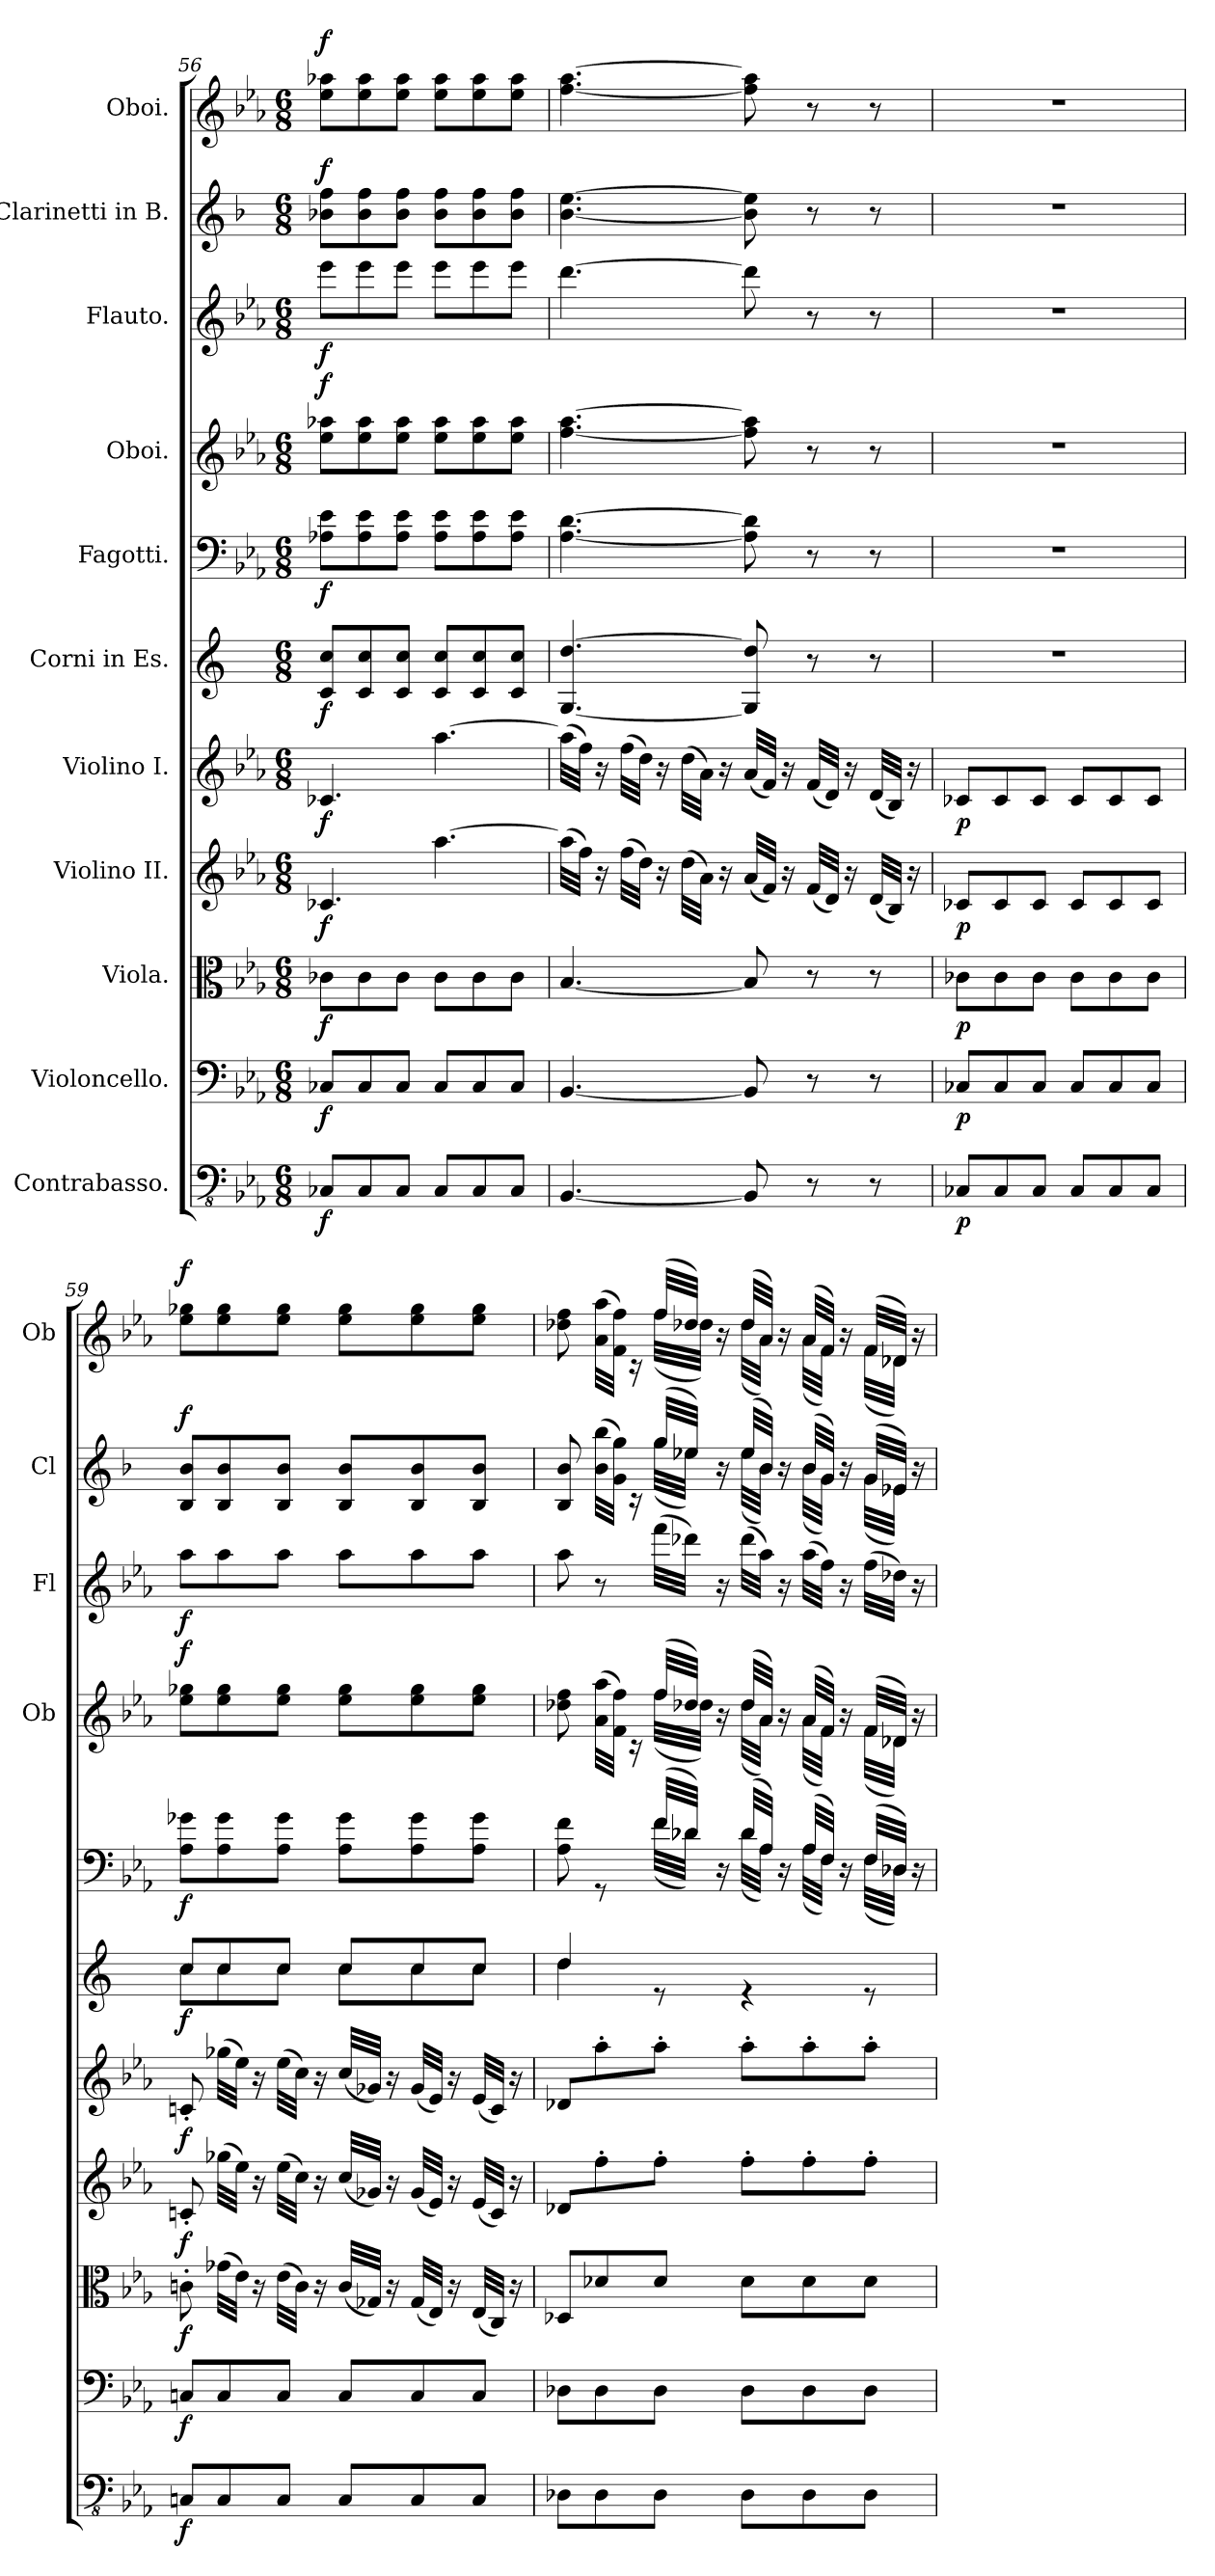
**kern	**dynam	**kern	**dynam	**kern	**dynam	**kern	**dynam	**kern	**dynam	**kern	**dynam	**kern	**dynam	**kern	**text	**text	**dynam	**kern	**dynam	**kern	**text	**dynam	**kern	**text	**text	**dynam
*part11	*part11	*part10	*part10	*part9	*part9	*part8	*part8	*part7	*part7	*part6	*part6	*part5	*part5	*part4	*part4	*part4	*part4	*part3	*part3	*part2	*part2	*part2	*part1	*part1	*part1	*part1
*staff11	*staff11	*staff10	*staff10	*staff9	*staff9	*staff8	*staff8	*staff7	*staff7	*staff6	*staff6	*staff5	*staff5	*staff4	*staff4	*staff4	*staff4	*staff3	*staff3	*staff2	*staff2	*staff2	*staff1	*staff1	*staff1	*staff1
*I"Contrabasso.	*	*I"Violoncello.	*	*I"Viola.	*	*I"Violino II.	*	*I"Violino I.	*	*I"Corni in Es.	*	*I"Fagotti.	*	*I"Oboi.	*	*	*	*I"Flauto.	*	*I"Clarinetti in B.	*	*	*I"Oboi.	*	*	*
*	*	*	*	*	*	*	*	*	*	*	*	*	*	*I'Ob	*	*	*	*I'Fl	*	*I'Cl	*	*	*I'Ob	*	*	*
*clefFv4	*	*clefF4	*	*clefC3	*	*clefG2	*	*clefG2	*	*clefG2	*	*clefF4	*	*clefG2	*	*	*	*clefG2	*	*clefG2	*	*	*clefG2	*	*	*
*	*	*	*	*	*	*	*	*	*	*ITrd5c9	*	*	*	*	*	*	*	*	*	*ITrd1c2	*	*	*	*	*	*
*k[b-e-a-]	*	*k[b-e-a-]	*	*k[b-e-a-]	*	*k[b-e-a-]	*	*k[b-e-a-]	*	*k[b-e-a-]	*	*k[b-e-a-]	*	*k[b-e-a-]	*	*	*	*k[b-e-a-]	*	*k[b-e-a-]	*	*	*k[b-e-a-]	*	*	*
*M6/8	*	*M6/8	*	*M6/8	*	*M6/8	*	*M6/8	*	*M6/8	*	*M6/8	*	*M6/8	*	*	*	*M6/8	*	*M6/8	*	*	*M6/8	*	*	*
=56	=56	=56	=56	=56	=56	=56	=56	=56	=56	=56	=56	=56	=56	=56	=56	=56	=56	=56	=56	=56	=56	=56	=56	=56	=56	=56
!	!LO:DY:b	!	!LO:DY:b	!	!LO:DY:b	!	!LO:DY:b	!	!LO:DY:b	!	!LO:DY:b	!	!LO:DY:b	!	!	!	!LO:DY:b	!	!LO:DY:b	!	!	!LO:DY:b	!	!	!	!LO:DY:b
8CC-X/L	f	8C-X/L	f	8c-X\L	f	4.c-X/	f	4.c-X/	f	8E-/ 8e-/L	f	8A-X\ 8e-\L	f	8ee-\ 8aa-X\L	.	.	f	8eee-\L	f	8a-X\ 8ee-\L	.	f	8ee-\ 8aa-X\L	.	.	f
8CC-/	.	8C-/	.	8c-\	.	.	.	.	.	8E-/ 8e-/	.	8A-\ 8e-\	.	8ee-\ 8aa-\	.	.	.	8eee-\	.	8a-\ 8ee-\	.	.	8ee-\ 8aa-\	.	.	.
8CC-/J	.	8C-/J	.	8c-\J	.	.	.	.	.	8E-/ 8e-/J	.	8A-\ 8e-\J	.	8ee-\ 8aa-\J	.	.	.	8eee-\J	.	8a-\ 8ee-\J	.	.	8ee-\ 8aa-\J	.	.	.
8CC-/L	.	8C-/L	.	8c-\L	.	[4.aa-\	.	[4.aa-\	.	8E-/ 8e-/L	.	8A-\ 8e-\L	.	8ee-\ 8aa-\L	.	.	.	8eee-\L	.	8a-\ 8ee-\L	.	.	8ee-\ 8aa-\L	.	.	.
8CC-/	.	8C-/	.	8c-\	.	.	.	.	.	8E-/ 8e-/	.	8A-\ 8e-\	.	8ee-\ 8aa-\	.	.	.	8eee-\	.	8a-\ 8ee-\	.	.	8ee-\ 8aa-\	.	.	.
8CC-/J	.	8C-/J	.	8c-\J	.	.	.	.	.	8E-/ 8e-/J	.	8A-\ 8e-\J	.	8ee-\ 8aa-\J	.	.	.	8eee-\J	.	8a-\ 8ee-\J	.	.	8ee-\ 8aa-\J	.	.	.
=57	=57	=57	=57	=57	=57	=57	=57	=57	=57	=57	=57	=57	=57	=57	=57	=57	=57	=57	=57	=57	=57	=57	=57	=57	=57	=57
[4.BBB-/	.	[4.BB-/	.	[4.B-/	.	(>32aa-\LLL]	.	(>32aa-\LLL]	.	[4.BB-/ [4.f/	.	[4.A-\ [4.d\	.	[4.ff\ [4.aa-\	.	.	.	[4.ddd\	.	[4.a-\ [4.dd\	.	.	[4.ff\ [4.aa-\	.	.	.
.	.	.	.	.	.	32ff\JJJ)	.	32ff\JJJ)	.	.	.	.	.	.	.	.	.	.	.	.	.	.	.	.	.	.
.	.	.	.	.	.	16r	.	16r	.	.	.	.	.	.	.	.	.	.	.	.	.	.	.	.	.	.
.	.	.	.	.	.	(>32ff\LLL	.	(>32ff\LLL	.	.	.	.	.	.	.	.	.	.	.	.	.	.	.	.	.	.
.	.	.	.	.	.	32dd\JJJ)	.	32dd\JJJ)	.	.	.	.	.	.	.	.	.	.	.	.	.	.	.	.	.	.
.	.	.	.	.	.	16r	.	16r	.	.	.	.	.	.	.	.	.	.	.	.	.	.	.	.	.	.
.	.	.	.	.	.	(>32dd\LLL	.	(>32dd\LLL	.	.	.	.	.	.	.	.	.	.	.	.	.	.	.	.	.	.
.	.	.	.	.	.	32a-\JJJ)	.	32a-\JJJ)	.	.	.	.	.	.	.	.	.	.	.	.	.	.	.	.	.	.
.	.	.	.	.	.	16r	.	16r	.	.	.	.	.	.	.	.	.	.	.	.	.	.	.	.	.	.
8BBB-/]	.	8BB-/]	.	8B-/]	.	(<32a-/LLL	.	(<32a-/LLL	.	8BB-/] 8f/]	.	8A-\] 8d\]	.	8ff\] 8aa-\]	.	.	.	8ddd\]	.	8a-\] 8dd\]	.	.	8ff\] 8aa-\]	.	.	.
.	.	.	.	.	.	32f/JJJ)	.	32f/JJJ)	.	.	.	.	.	.	.	.	.	.	.	.	.	.	.	.	.	.
.	.	.	.	.	.	16r	.	16r	.	.	.	.	.	.	.	.	.	.	.	.	.	.	.	.	.	.
8r	.	8r	.	8r	.	(<32f/LLL	.	(<32f/LLL	.	8r	.	8r	.	8r	.	.	.	8r	.	8r	.	.	8r	.	.	.
.	.	.	.	.	.	32d/JJJ)	.	32d/JJJ)	.	.	.	.	.	.	.	.	.	.	.	.	.	.	.	.	.	.
.	.	.	.	.	.	16r	.	16r	.	.	.	.	.	.	.	.	.	.	.	.	.	.	.	.	.	.
8r	.	8r	.	8r	.	(<32d/LLL	.	(<32d/LLL	.	8r	.	8r	.	8r	.	.	.	8r	.	8r	.	.	8r	.	.	.
.	.	.	.	.	.	32B-/JJJ)	.	32B-/JJJ)	.	.	.	.	.	.	.	.	.	.	.	.	.	.	.	.	.	.
.	.	.	.	.	.	16r	.	16r	.	.	.	.	.	.	.	.	.	.	.	.	.	.	.	.	.	.
=58	=58	=58	=58	=58	=58	=58	=58	=58	=58	=58	=58	=58	=58	=58	=58	=58	=58	=58	=58	=58	=58	=58	=58	=58	=58	=58
!	!LO:DY:b	!	!LO:DY:b	!	!LO:DY:b	!	!LO:DY:b	!	!LO:DY:b	!	!	!	!	!	!	!	!	!	!	!	!	!	!	!	!	!
8CC-X/L	p	8C-X/L	p	8c-X\L	p	8c-X/L	p	8c-X/L	p	2.r	.	2.r	.	2.r	.	.	.	2.r	.	2.r	.	.	2.r	.	.	.
8CC-/	.	8C-/	.	8c-\	.	8c-/	.	8c-/	.	.	.	.	.	.	.	.	.	.	.	.	.	.	.	.	.	.
8CC-/J	.	8C-/J	.	8c-\J	.	8c-/J	.	8c-/J	.	.	.	.	.	.	.	.	.	.	.	.	.	.	.	.	.	.
8CC-/L	.	8C-/L	.	8c-\L	.	8c-/L	.	8c-/L	.	.	.	.	.	.	.	.	.	.	.	.	.	.	.	.	.	.
8CC-/	.	8C-/	.	8c-\	.	8c-/	.	8c-/	.	.	.	.	.	.	.	.	.	.	.	.	.	.	.	.	.	.
8CC-/J	.	8C-/J	.	8c-\J	.	8c-/J	.	8c-/J	.	.	.	.	.	.	.	.	.	.	.	.	.	.	.	.	.	.
=59	=59	=59	=59	=59	=59	=59	=59	=59	=59	=59	=59	=59	=59	=59	=59	=59	=59	=59	=59	=59	=59	=59	=59	=59	=59	=59
*	*	*	*	*	*	*	*	*	*	*^	*	*	*	*	*	*	*	*	*	*	*	*	*	*	*	*
!	!LO:DY:b	!	!LO:DY:b	!	!LO:DY:b	!	!LO:DY:b	!	!LO:DY:b	!	!	!LO:DY:b	!	!LO:DY:b	!	!	!	!LO:DY:b	!	!LO:DY:b	!	!	!LO:DY:b	!	!	!	!LO:DY:b
8CCn/L	f	8Cn/L	f	8cn'\	f	8cn'/	f	8cn'/	f	8e-/L	8e-\L	f	8A-\ 8g-X\L	f	8ee-\ 8gg-X\L	.	.	f	8aa-\L	f	8A-/ 8a-/L	.	f	8ee-\ 8gg-X\L	.	.	f
8CC/	.	8C/	.	(>32g-X\LLL	.	(>32gg-X\LLL	.	(>32gg-X\LLL	.	8e-/	8e-\	.	8A-\ 8g-\	.	8ee-\ 8gg-\	.	.	.	8aa-\	.	8A-/ 8a-/	.	.	8ee-\ 8gg-\	.	.	.
.	.	.	.	32e-\JJJ)	.	32ee-\JJJ)	.	32ee-\JJJ)	.	.	.	.	.	.	.	.	.	.	.	.	.	.	.	.	.	.	.
.	.	.	.	16r	.	16r	.	16r	.	.	.	.	.	.	.	.	.	.	.	.	.	.	.	.	.	.	.
8CC/J	.	8C/J	.	(>32e-\LLL	.	(>32ee-\LLL	.	(>32ee-\LLL	.	8e-/J	8e-\J	.	8A-\ 8g-\J	.	8ee-\ 8gg-\J	.	.	.	8aa-\J	.	8A-/ 8a-/J	.	.	8ee-\ 8gg-\J	.	.	.
.	.	.	.	32c\JJJ)	.	32cc\JJJ)	.	32cc\JJJ)	.	.	.	.	.	.	.	.	.	.	.	.	.	.	.	.	.	.	.
.	.	.	.	16r	.	16r	.	16r	.	.	.	.	.	.	.	.	.	.	.	.	.	.	.	.	.	.	.
8CC/L	.	8C/L	.	(<32c/LLL	.	(<32cc/LLL	.	(<32cc/LLL	.	8e-/L	8e-\L	.	8A-\ 8g-\L	.	8ee-\ 8gg-\L	.	.	.	8aa-\L	.	8A-/ 8a-/L	.	.	8ee-\ 8gg-\L	.	.	.
.	.	.	.	32G-X/JJJ)	.	32g-X/JJJ)	.	32g-X/JJJ)	.	.	.	.	.	.	.	.	.	.	.	.	.	.	.	.	.	.	.
.	.	.	.	16r	.	16r	.	16r	.	.	.	.	.	.	.	.	.	.	.	.	.	.	.	.	.	.	.
8CC/	.	8C/	.	(<32G-/LLL	.	(<32g-/LLL	.	(<32g-/LLL	.	8e-/	8e-\	.	8A-\ 8g-\	.	8ee-\ 8gg-\	.	.	.	8aa-\	.	8A-/ 8a-/	.	.	8ee-\ 8gg-\	.	.	.
.	.	.	.	32E-/JJJ)	.	32e-/JJJ)	.	32e-/JJJ)	.	.	.	.	.	.	.	.	.	.	.	.	.	.	.	.	.	.	.
.	.	.	.	16r	.	16r	.	16r	.	.	.	.	.	.	.	.	.	.	.	.	.	.	.	.	.	.	.
8CC/J	.	8C/J	.	(<32E-/LLL	.	(<32e-/LLL	.	(<32e-/LLL	.	8e-/J	8e-\J	.	8A-\ 8g-\J	.	8ee-\ 8gg-\J	.	.	.	8aa-\J	.	8A-/ 8a-/J	.	.	8ee-\ 8gg-\J	.	.	.
.	.	.	.	32C/JJJ)	.	32c/JJJ)	.	32c/JJJ)	.	.	.	.	.	.	.	.	.	.	.	.	.	.	.	.	.	.	.
.	.	.	.	16r	.	16r	.	16r	.	.	.	.	.	.	.	.	.	.	.	.	.	.	.	.	.	.	.
!!LO:PB:g=z
=60	=60	=60	=60	=60	=60	=60	=60	=60	=60	=60	=60	=60	=60	=60	=60	=60	=60	=60	=60	=60	=60	=60	=60	=60	=60	=60	=60
*	*	*	*	*	*	*	*	*	*	*	*	*	*^	*	*	*	*	*	*	*	*	*	*	*	*	*	*
!	!	!	!	!	!	!	!	!	!	!	!	!	!	!	!	!	!LO:LY:b	!LO:LY:b	!	!	!	!	!LO:LY:b	!	!	!LO:LY:b	!LO:LY:b	!
*	*	*	*	*	*	*	*	*	*	*	*	*	*	*	*	*^	*	*	*	*	*	*^	*	*	*^	*	*	*
8DD-X\L	.	8D-X\L	.	8D-X/L	.	8d-X/L	.	8d-X/L	.	4f/	4f\	.	8A-\ 8f\	4ryy	.	8dd-X\ 8ff\	4ryy	.	.	.	8aa-\	.	8A-/ 8a-/	4ryy	.	.	8dd-X\ 8ff\	4ryy	.	.	.
8DD-\	.	8D-\	.	8d-X/	.	8ff'\	.	8aa-'\	.	.	.	.	8rGG	.	.	(>32a-\ 32aa-\LLL	.	.	.	.	8r	.	(>32a-\ 32aa-\LLL	.	.	.	(>32a-\ 32aa-\LLL	.	.	.	.
.	.	.	.	.	.	.	.	.	.	.	.	.	.	.	.	32f\ 32ff\JJJ)	.	.	.	.	.	.	32f\ 32ff\JJJ)	.	.	.	32f\ 32ff\JJJ)	.	.	.	.
.	.	.	.	.	.	.	.	.	.	.	.	.	.	.	.	16rc	.	.	.	.	.	.	16rc	.	.	.	16rc	.	.	.	.
8DD-\J	.	8D-\J	.	8d-/J	.	8ff'\J	.	8aa-'\J	.	8re	2ryy	.	(>32f/LLL	(<32f\LLL	.	(>32ff/LLL	(<32ff\LLL	.	.	.	(>32fff\LLL	.	(>32ff/LLL	(<32ff\LLL	.	.	(>32ff/LLL	(<32ff\LLL	.	.	.
.	.	.	.	.	.	.	.	.	.	.	.	.	32d-X/JJJ)	32d-\JJJ)	.	32dd-X/JJJ)	32dd-\JJJ)	.	.	.	32ddd-X\JJJ)	.	32dd-X/JJJ)	32dd-\JJJ)	.	.	32dd-X/JJJ)	32dd-\JJJ)	.	.	.
.	.	.	.	.	.	.	.	.	.	.	.	.	16r	16rAyy	.	16r	16rffyy	.	.	.	16r	.	16r	16rffyy	.	.	16r	16rffyy	.	.	.
8DD-\L	.	8D-\L	.	8d-\L	.	8ff'\L	.	8aa-'\L	.	4re	.	.	(>32d-/LLL	(<32d-\LLL	.	(>32dd-/LLL	(<32dd-\LLL	.	.	.	(>32ddd-\LLL	.	(>32dd-/LLL	(<32dd-\LLL	.	.	(>32dd-/LLL	(<32dd-\LLL	.	.	.
.	.	.	.	.	.	.	.	.	.	.	.	.	32A-/JJJ)	32A-\JJJ)	.	32a-/JJJ)	32a-\JJJ)	.	.	.	32aa-\JJJ)	.	32a-/JJJ)	32a-\JJJ)	.	.	32a-/JJJ)	32a-\JJJ)	.	.	.
.	.	.	.	.	.	.	.	.	.	.	.	.	16r	16rAyy	.	16r	16rffyy	.	.	.	16r	.	16r	16rffyy	.	.	16r	16rffyy	.	.	.
8DD-\	.	8D-\	.	8d-\	.	8ff'\	.	8aa-'\	.	.	.	.	(>32A-/LLL	(<32A-\LLL	.	(>32a-/LLL	(<32a-\LLL	.	.	.	(>32aa-\LLL	.	(>32a-/LLL	(<32a-\LLL	.	.	(>32a-/LLL	(<32a-\LLL	.	.	.
.	.	.	.	.	.	.	.	.	.	.	.	.	32F/JJJ)	32F\JJJ)	.	32f/JJJ)	32f\JJJ)	.	.	.	32ff\JJJ)	.	32f/JJJ)	32f\JJJ)	.	.	32f/JJJ)	32f\JJJ)	.	.	.
.	.	.	.	.	.	.	.	.	.	.	.	.	16r	16rAyy	.	16r	16rffyy	.	.	.	16r	.	16r	16rffyy	.	.	16r	16rffyy	.	.	.
8DD-\J	.	8D-\J	.	8d-\J	.	8ff'\J	.	8aa-'\J	.	8re	.	.	(>32F/LLL	(<32F\LLL	.	(>32f/LLL	(<32f\LLL	.	.	.	(>32ff\LLL	.	(>32f/LLL	(<32f\LLL	.	.	(>32f/LLL	(<32f\LLL	.	.	.
.	.	.	.	.	.	.	.	.	.	.	.	.	32D-X/JJJ)	32D-\JJJ)	.	32d-X/JJJ)	32d-\JJJ)	.	.	.	32dd-X\JJJ)	.	32d-X/JJJ)	32d-\JJJ)	.	.	32d-X/JJJ)	32d-\JJJ)	.	.	.
.	.	.	.	.	.	.	.	.	.	.	.	.	16r	16rAyy	.	16r	16rffyy	.	.	.	16r	.	16r	16rffyy	.	.	16r	16rffyy	.	.	.
*	*	*	*	*	*	*	*	*	*	*v	*v	*	*	*	*	*v	*v	*	*	*	*	*	*v	*v	*	*	*v	*v	*	*	*
*	*	*	*	*	*	*	*	*	*	*	*	*v	*v	*	*	*	*	*	*	*	*	*	*	*	*	*	*
=	=	=	=	=	=	=	=	=	=	=	=	=	=	=	=	=	=	=	=	=	=	=	=	=	=	=
*-	*-	*-	*-	*-	*-	*-	*-	*-	*-	*-	*-	*-	*-	*-	*-	*-	*-	*-	*-	*-	*-	*-	*-	*-	*-	*-
